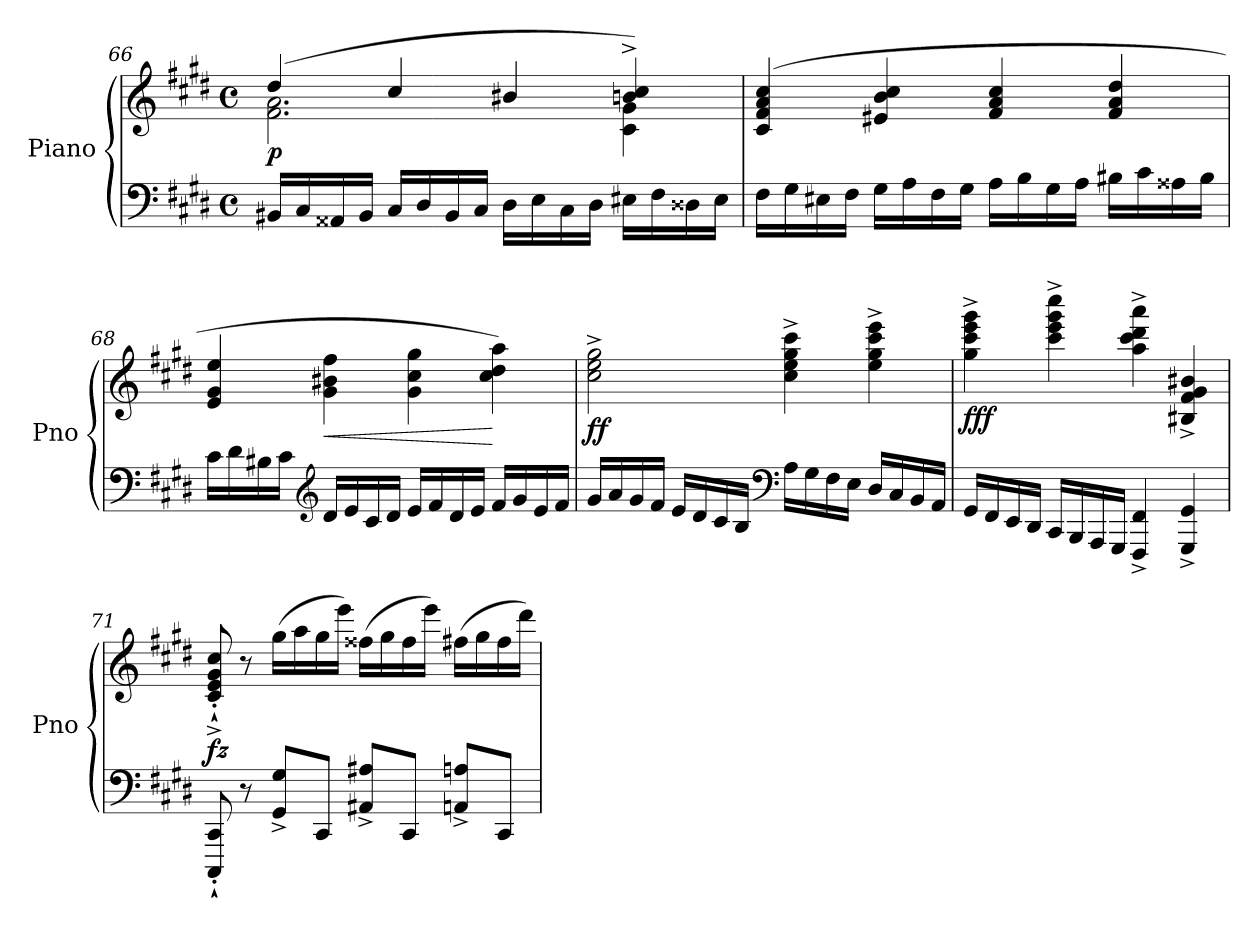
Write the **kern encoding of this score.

**kern	**kern	**dynam
*part1	*part1	*part1
*staff2	*staff1	*staff1/2
*I"Piano	*	*
*I'Pno	*	*
*clefF4	*clefG2	*
*k[f#c#g#d#]	*k[f#c#g#d#]	*
*M4/4	*M4/4	*
*met(c)	*met(c)	*
=66	=66	=66
*	*^	*
!	!	!	!LO:DY:b
16BB#X/LL	(>4dd#/	2.f#\ 2.a\	p
16C#/	.	.	.
16AA##X/	.	.	.
16BB#/JJ	.	.	.
!	!	!	!LO:DY:b
16C#/LL	4cc#/	.	other-dynamics
16D#/	.	.	.
16BB#/	.	.	.
16C#/JJ	.	.	.
16D#\LL	4b#X/	.	.
16E\	.	.	.
16C#\	.	.	.
16D#\JJ	.	.	.
16E#X\LL	4bn/^ 4cc#/^)	4c#\ 4g#\	.
16F#\	.	.	.
16D##X\	.	.	.
16E#\JJ	.	.	.
*	*v	*v	*
!!LO:LB:g=z
=67	=67	=67
16F#\LL	(>4c#/ 4f#/ 4a/ 4cc#/	.
16G#\	.	.
16E#X\	.	.
16F#\JJ	.	.
16G#\LL	4e#X/ 4b/ 4cc#/	.
16A\	.	.
16F#\	.	.
16G#\JJ	.	.
16A\LL	4f#/ 4a/ 4cc#/	.
16B\	.	.
16G#\	.	.
16A\JJ	.	.
16B#X\LL	4f#/ 4a/ 4dd#/	.
16c#\	.	.
16A##X\	.	.
16B#\JJ	.	.
=68	=68	=68
16c#\LL	4e/ 4g#/ 4ee/	.
16d#\	.	.
16B#X\	.	.
16c#\JJ	.	.
*clefG2	*	*
!	!	!LO:HP:b
16d#/LL	4g#\ 4b#X\ 4ff#\	<
16e/	.	.
16c#/	.	.
16d#/JJ	.	.
16e/LL	4g#\ 4cc#\ 4gg#\	.
16f#/	.	.
16d#/	.	.
16e/JJ	.	.
16f#/LL	4cc#\ 4dd#\ 4aa\)	[
16g#/	.	.
16e/	.	.
16f#/JJ	.	.
!!LO:PB:g=z
=69	=69	=69
!	!	!LO:DY:b
16g#/LL	2cc#\^ 2ee\^ 2gg#\^	ff
16a/	.	.
16g#/	.	.
16f#/JJ	.	.
16e/LL	.	.
16d#/	.	.
16c#/	.	.
16B/JJ	.	.
*clefF4	*	*
16A\LL	4cc#\^ 4ee\^ 4gg#\^ 4ccc#\^	.
16G#\	.	.
16F#\	.	.
16E\JJ	.	.
16D#/LL	4ee\^ 4gg#\^ 4ccc#\^ 4eee\^	.
16C#/	.	.
16BB/	.	.
16AA/JJ	.	.
=70	=70	=70
!	!	!LO:DY:b
16GG#/LL	4gg#\^ 4ccc#\^ 4eee\^ 4ggg#\^	fff
16FF#/	.	.
16EE/	.	.
16DD#/JJ	.	.
16CC#/LL	4ccc#\^ 4eee\^ 4ggg#\^ 4cccc#\^	.
16BBB/	.	.
16AAA/	.	.
16GGG#/JJ	.	.
4FFF#/^ 4FF#/^	4aa\^ 4ccc#\^ 4ddd#\^ 4aaa\^	.
4GGG#/^ 4GG#/^	4B#X/^ 4f#/^ 4g#/^ 4b#X/^	.
=71	=71	=71
!	!	!LO:DY:b
8CCC#/'` 8CC#/'`	8c#/'`^ 8e/'`^ 8g#/'`^ 8cc#/'`^	fz
8r	8r	.
!	!	!LO:DY:b
8GG#/^ 8G#/^L	(>16gg#\LL	other-dynamics
.	16aa\	.
8CC#/J	16gg#\	.
.	16eee\JJ)	.
8AA#X/^ 8A#X/^L	(>16ff##X\LL	.
.	16gg#\	.
8CC#/J	16ff##\	.
.	16eee\JJ)	.
8AAn/^ 8An/^L	(>16ff#X\LL	.
.	16gg#\	.
8CC#/J	16ff#\	.
.	16ddd#\JJ)	.
=	=	=
*-	*-	*-
